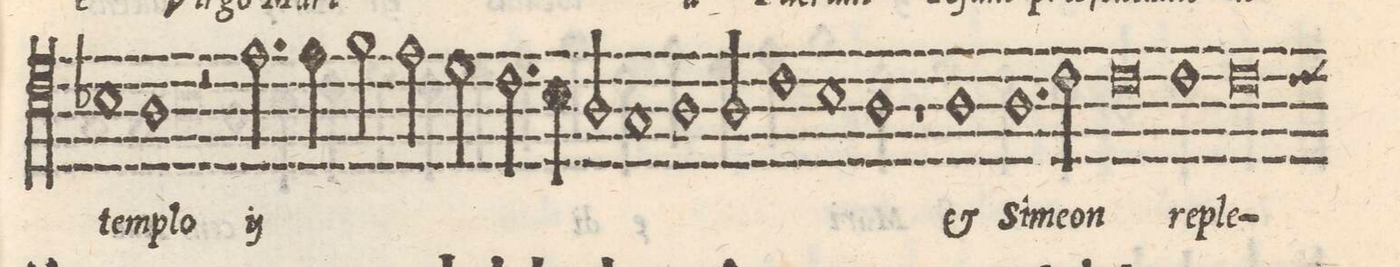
**kern	**text
*I"TENOR	*
*clefC4	*
*k[]	*
*met(C|)	*
*M2/1	*
1B-X	tem-
=16-	=16-
1A	-plo
2r	.
*	*ij
2.e\	Pu-
=17-	=17-
4e\	-e-
2f\	-rum
2e\	Ie-
2d\	-ſum
=18-	=18-
2.c\	prae-
4Bny\	.
2A/	.
1G/	-ſen-
=19-	=19-
1A	-ta-
2A/	-uit
=20-	=20-
1c	in
1B	tem-
=21-	=21-
1A	-plo
*	*Xij
1r	.
=22-	=22-
1A	et
1.A	Si-
=23-	=23-
2c\	-me-
0c	-on
=24-	=24-
1c	re-
=25-	=25-
0c	-ple-
*custos:c	*
*-	*-
